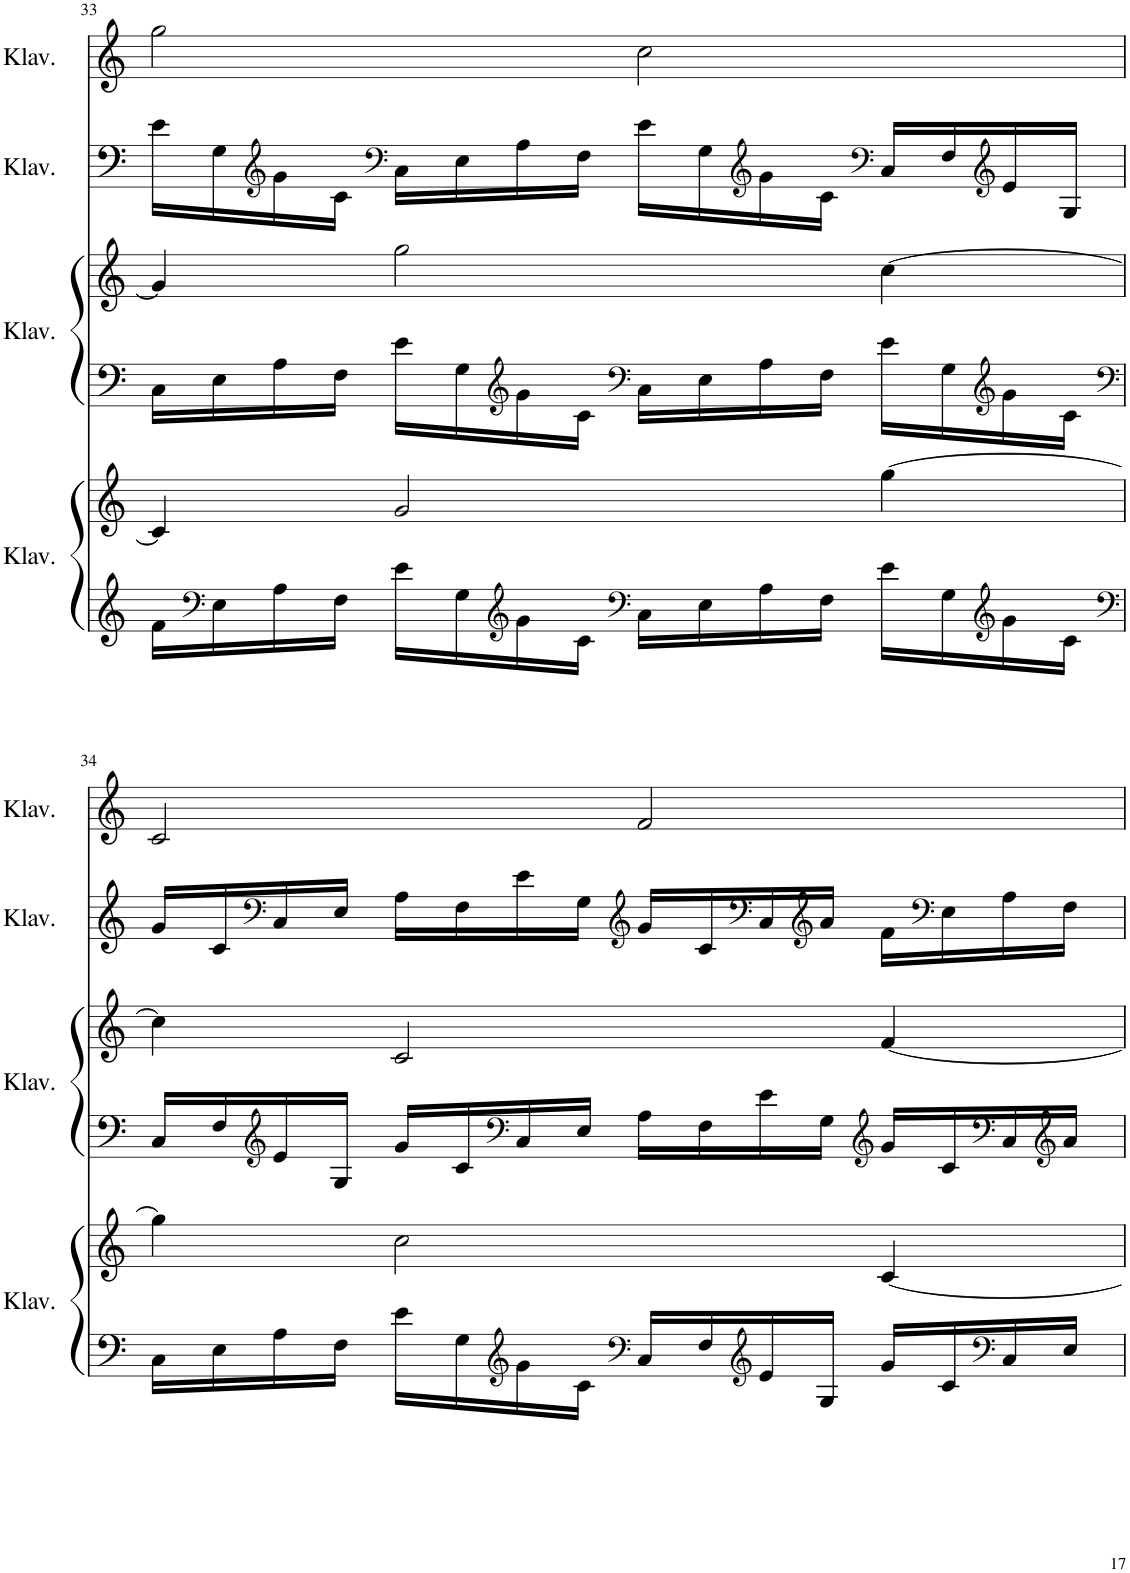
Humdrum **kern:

**kern	**kern	**kern	**kern	**kern	**kern
*part4	*part4	*part3	*part3	*part2	*part1
*staff6	*staff5	*staff4	*staff3	*staff2	*staff1
*I"Klavier	*	*I"Klavier	*	*I"Klavier	*I"Klavier
*I'Klav.	*	*I'Klav.	*	*I'Klav.	*I'Klav.
!!LO:PB:g=z
*clefG2	*clefG2	*clefF4	*clefG2	*clefF4	*clefG2
*k[]	*k[]	*k[]	*k[]	*k[]	*k[]
*M4/4	*M4/4	*M4/4	*M4/4	*M4/4	*M4/4
=33	=33	=33	=33	=33	=33
16f\LL	4c/]	16C\LL	4g/]	16e\LL	2gg\
*clefF4	*	*	*	*	*
16E\	.	16E\	.	16G\	.
*	*	*	*	*clefG2	*
16A\	.	16A\	.	16g\	.
16F\JJ	.	16F\JJ	.	16c\JJ	.
*	*	*	*	*clefF4	*
16e\LL	2g/	16e\LL	2gg\	16C\LL	.
16G\	.	16G\	.	16E\	.
*clefG2	*	*clefG2	*	*	*
16g\	.	16g\	.	16A\	.
16c\JJ	.	16c\JJ	.	16F\JJ	.
*clefF4	*	*clefF4	*	*	*
16C\LL	.	16C\LL	.	16e\LL	2cc\
16E\	.	16E\	.	16G\	.
*	*	*	*	*clefG2	*
16A\	.	16A\	.	16g\	.
16F\JJ	.	16F\JJ	.	16c\JJ	.
*	*	*	*	*clefF4	*
16e\LL	[4gg\	16e\LL	[4cc\	16C/LL	.
16G\	.	16G\	.	16F/	.
*clefG2	*	*clefG2	*	*clefG2	*
16g\	.	16g\	.	16e/	.
16c\JJ	.	16c\JJ	.	16G/JJ	.
!!LO:LB:g=z
=34	=34	=34	=34	=34	=34
*clefF4	*	*clefF4	*	*	*
16C\LL	4gg\]	16C/LL	4cc\]	16g/LL	2c/
16E\	.	16F/	.	16c/	.
*	*	*clefG2	*	*clefF4	*
16A\	.	16e/	.	16C/	.
16F\JJ	.	16G/JJ	.	16E/JJ	.
16e\LL	2cc\	16g/LL	2c/	16A\LL	.
16G\	.	16c/	.	16F\	.
*clefG2	*	*clefF4	*	*	*
16g\	.	16C/	.	16e\	.
16c\JJ	.	16E/JJ	.	16G\JJ	.
*clefF4	*	*	*	*clefG2	*
16C/LL	.	16A\LL	.	16g/LL	2f/
16F/	.	16F\	.	16c/	.
*clefG2	*	*	*	*clefF4	*
16e/	.	16e\	.	16C/	.
*	*	*	*	*clefG2	*
16G/JJ	.	16G\JJ	.	16a/JJ	.
*	*	*clefG2	*	*	*
16g/LL	[4c/	16g/LL	[4f/	16f\LL	.
*	*	*	*	*clefF4	*
16c/	.	16c/	.	16E\	.
*clefF4	*	*clefF4	*	*	*
16C/	.	16C/	.	16A\	.
*	*	*clefG2	*	*	*
16E/JJ	.	16a/JJ	.	16F\JJ	.
=	=	=	=	=	=
*-	*-	*-	*-	*-	*-
